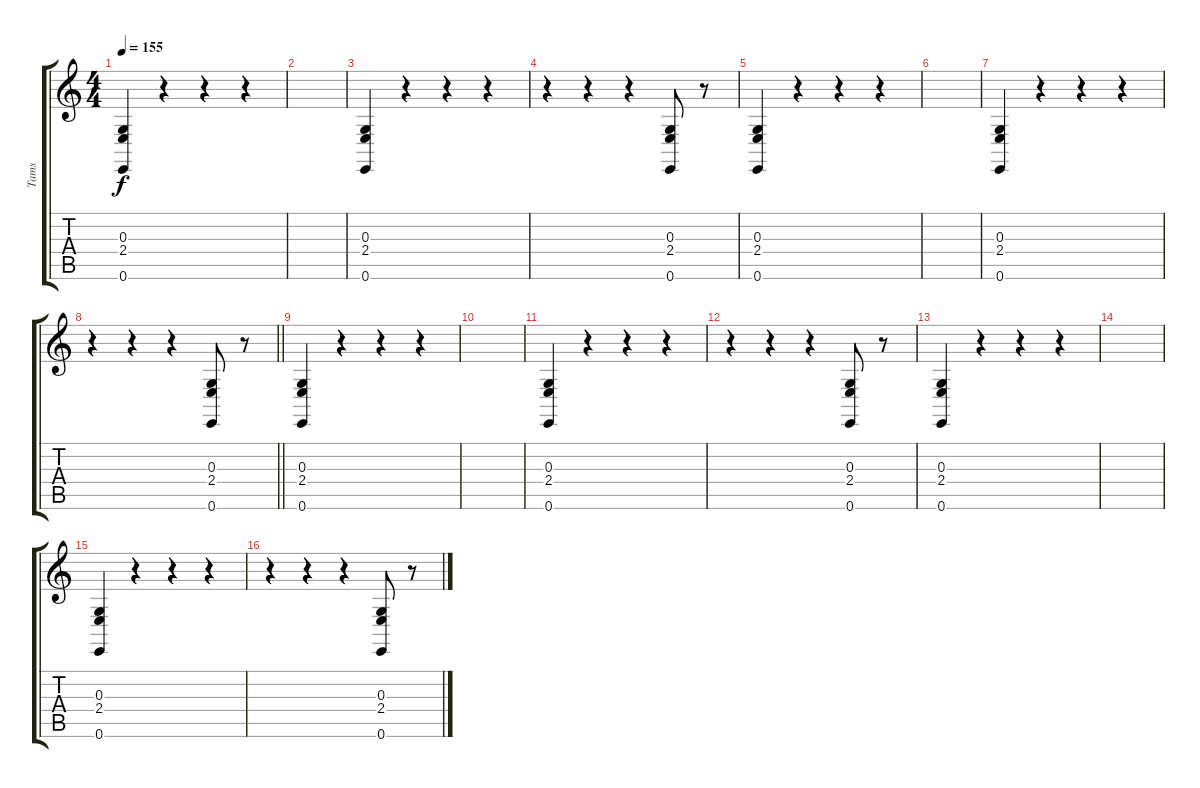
\track ("Tams" "Tams") {instrument taikodrum}
\staff {score tabs}
\tuning (E4 B3 G3 D3 A2 E2) {hide}
\ts (4 4)
\tempo 155
\clef g2
\ks c
(0.3 2.4 0.6).4{dy f} r.4 r.4 r.4 |
|
(0.3 2.4 0.6).4 r.4 r.4 r.4 |
r.4 r.4 r.4 (0.3 2.4 0.6).8 r.8 |
(0.3 2.4 0.6).4 r.4 r.4 r.4 |
|
(0.3 2.4 0.6).4 r.4 r.4 r.4 |
\barLineRight lightlight
r.4 r.4 r.4 (0.3 2.4 0.6).8 r.8 |
\section ("" "")
(0.3 2.4 0.6).4 r.4 r.4 r.4 |
|
(0.3 2.4 0.6).4 r.4 r.4 r.4 |
r.4 r.4 r.4 (0.3 2.4 0.6).8 r.8 |
(0.3 2.4 0.6).4 r.4 r.4 r.4 |
|
(0.3 2.4 0.6).4 r.4 r.4 r.4 |
r.4 r.4 r.4 (0.3 2.4 0.6).8 r.8
